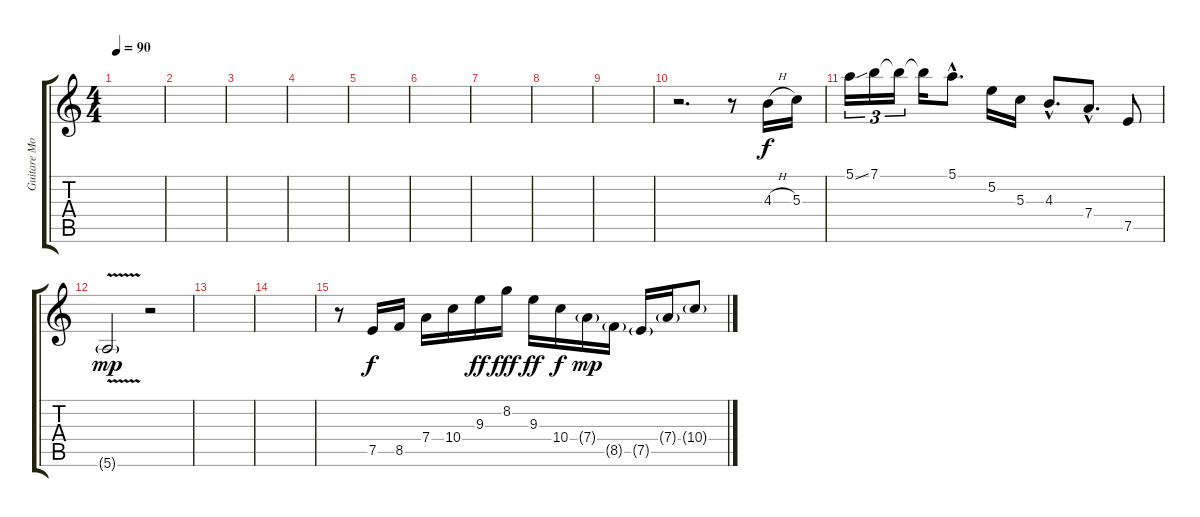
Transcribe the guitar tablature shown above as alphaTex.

\track ("Guitare Moore" "Guitare Mo") {instrument acousticguitarnylon}
\staff {score tabs}
\tuning (E4 B3 G3 D3 A2 E2) {hide}
\ts (4 4)
\tempo 90
\clef g2
\ks c
|
|
|
|
|
|
|
|
|
r.2{d} r.8 4.3{h}.16 5.3.16 |
5.1{ss}.16{tu (3 2)} 7.1.16{tu (3 2)} 7.1{t}.16{tu (3 2)} 7.1{t}.16 5.1{hac}.8{d} 5.2.16 5.3.16 4.3{hac}.8{d} 7.4{hac}.8{d} 7.5.8 |
5.6{v g}.2{dy mp} r.2 |
|
|
r.8 7.5.16{dy f} 8.5.16 7.4.16 10.4.16 9.3.16{dy ff} 8.2.16{dy fff} 9.3.16{dy ff} 10.4.16{dy f} 7.4{g}.16{dy mp} 8.5{g}.16 7.5{g}.16 7.4{g}.16 10.4{g}.8
